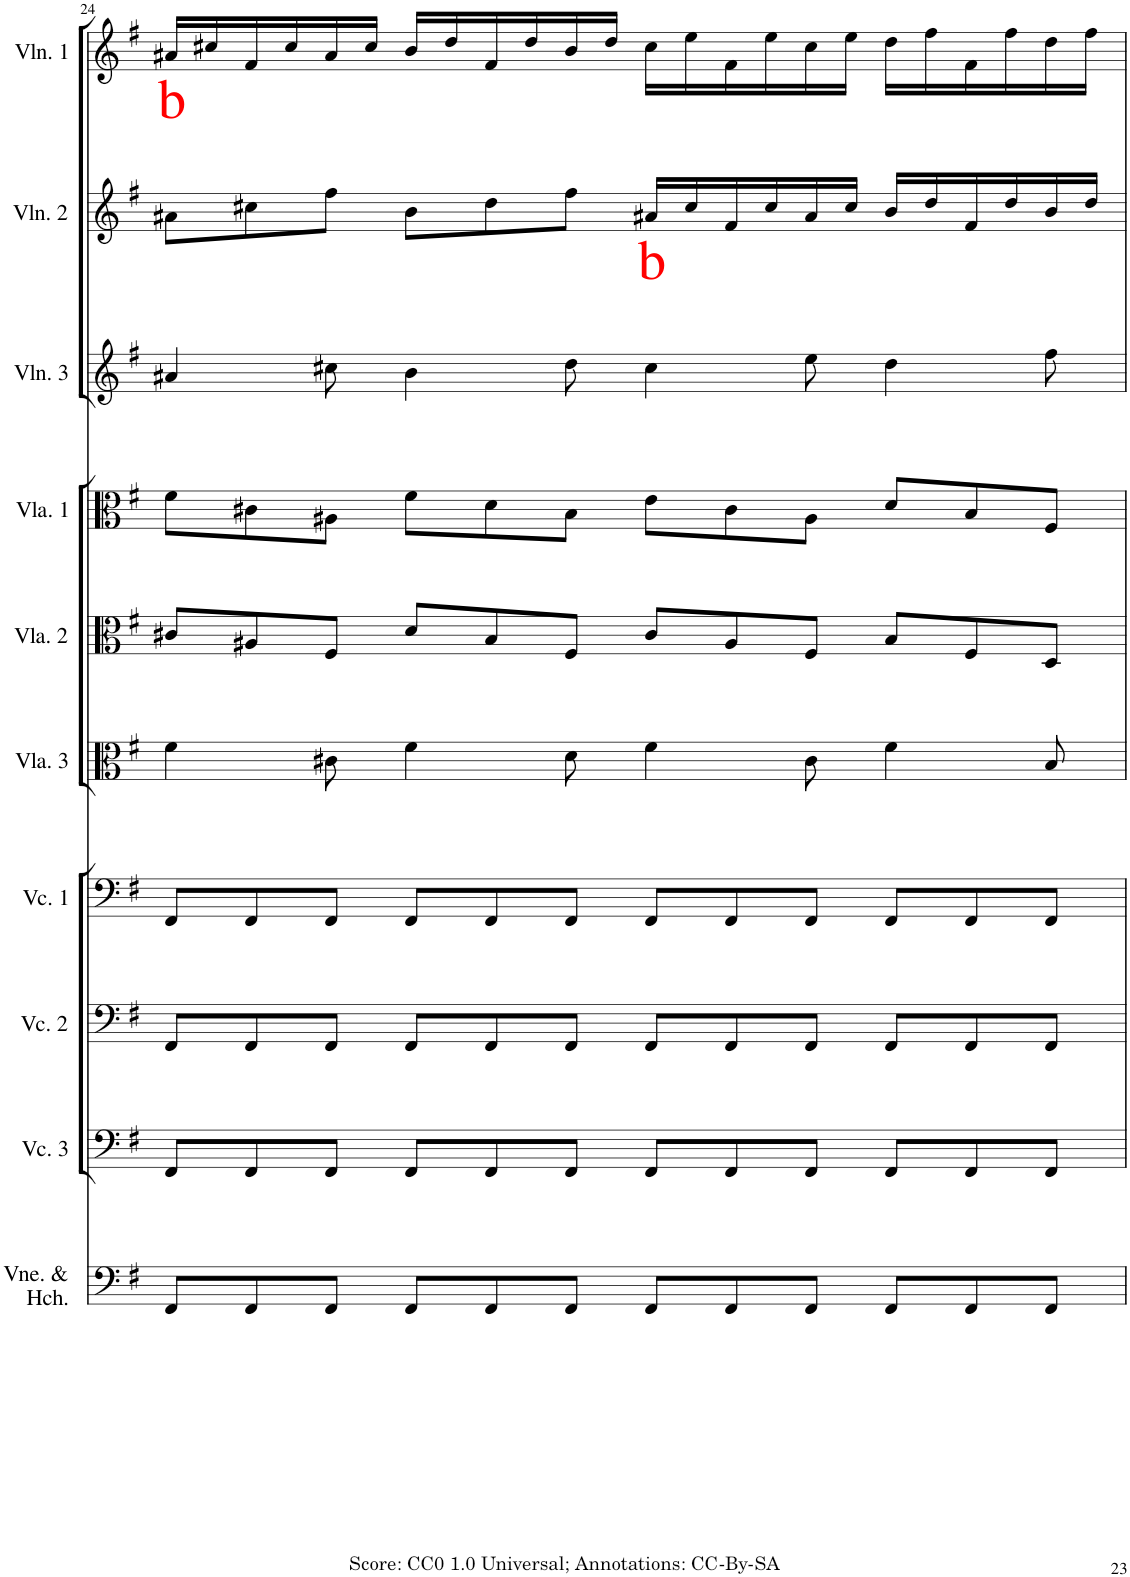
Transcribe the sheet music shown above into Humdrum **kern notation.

**kern	**kern	**kern	**kern	**kern	**kern	**kern	**kern	**kern	**text	**kern	**text
*part10	*part9	*part8	*part7	*part6	*part5	*part4	*part3	*part2	*part2	*part1	*part1
*staff10	*staff9	*staff8	*staff7	*staff6	*staff5	*staff4	*staff3	*staff2	*staff2	*staff1	*staff1
*I"Violone &amp; Harpsichord	*I"Violoncello 3	*I"Violoncello 2	*I"Violoncello 1	*I"Viola 3	*I"Viola 2	*I"Viola 1	*I"Violin 3	*I"Violin 2	*	*I"Violin 1	*
*I'Vne. &amp; Hch.	*I'Vc. 3	*I'Vc. 2	*I'Vc. 1	*I'Vla. 3	*I'Vla. 2	*I'Vla. 1	*I'Vln. 3	*I'Vln. 2	*	*I'Vln. 1	*
!!LO:PB:g=z
*clefF4	*clefF4	*clefF4	*clefF4	*clefC3	*clefC3	*clefC3	*clefG2	*clefG2	*	*clefG2	*
*k[f#]	*k[f#]	*k[f#]	*k[f#]	*k[f#]	*k[f#]	*k[f#]	*k[f#]	*k[f#]	*	*k[f#]	*
*M12/8	*M12/8	*M12/8	*M12/8	*M12/8	*M12/8	*M12/8	*M12/8	*M12/8	*	*M12/8	*
=24	=24	=24	=24	=24	=24	=24	=24	=24	=24	=24	=24
!	!	!	!	!	!	!	!	!	!	!	!LO:LY:b:color=#FF0000
8FF#/L	8FF#/L	8FF#/L	8FF#/L	4f#\	8c#X/L	8f#\L	4a#X/	8a#X\L	.	16a#X/LL	b
.	.	.	.	.	.	.	.	.	.	16cc#X/	.
8FF#/	8FF#/	8FF#/	8FF#/	.	8A#X/	8c#X\	.	8cc#X\	.	16f#/	.
.	.	.	.	.	.	.	.	.	.	16cc#/	.
8FF#/J	8FF#/J	8FF#/J	8FF#/J	8c#X\	8F#/J	8A#X\J	8cc#X\	8ff#\J	.	16a#/	.
.	.	.	.	.	.	.	.	.	.	16cc#/JJ	.
8FF#/L	8FF#/L	8FF#/L	8FF#/L	4f#\	8d/L	8f#\L	4b\	8b\L	.	16b/LL	.
.	.	.	.	.	.	.	.	.	.	16dd/	.
8FF#/	8FF#/	8FF#/	8FF#/	.	8B/	8d\	.	8dd\	.	16f#/	.
.	.	.	.	.	.	.	.	.	.	16dd/	.
8FF#/J	8FF#/J	8FF#/J	8FF#/J	8d\	8F#/J	8B\J	8dd\	8ff#\J	.	16b/	.
.	.	.	.	.	.	.	.	.	.	16dd/JJ	.
!	!	!	!	!	!	!	!	!	!LO:LY:b:color=#FF0000	!	!
8FF#/L	8FF#/L	8FF#/L	8FF#/L	4f#\	8c#/L	8e\L	4cc#\	16a#X/LL	b	16cc#\LL	.
.	.	.	.	.	.	.	.	16cc#/	.	16ee\	.
8FF#/	8FF#/	8FF#/	8FF#/	.	8A#/	8c#\	.	16f#/	.	16f#\	.
.	.	.	.	.	.	.	.	16cc#/	.	16ee\	.
8FF#/J	8FF#/J	8FF#/J	8FF#/J	8c#\	8F#/J	8A#\J	8ee\	16a#/	.	16cc#\	.
.	.	.	.	.	.	.	.	16cc#/JJ	.	16ee\JJ	.
8FF#/L	8FF#/L	8FF#/L	8FF#/L	4f#\	8B/L	8d/L	4dd\	16b/LL	.	16dd\LL	.
.	.	.	.	.	.	.	.	16dd/	.	16ff#\	.
8FF#/	8FF#/	8FF#/	8FF#/	.	8F#/	8B/	.	16f#/	.	16f#\	.
.	.	.	.	.	.	.	.	16dd/	.	16ff#\	.
8FF#/J	8FF#/J	8FF#/J	8FF#/J	8B/	8D/J	8F#/J	8ff#\	16b/	.	16dd\	.
.	.	.	.	.	.	.	.	16dd/JJ	.	16ff#\JJ	.
=	=	=	=	=	=	=	=	=	=	=	=
*-	*-	*-	*-	*-	*-	*-	*-	*-	*-	*-	*-
